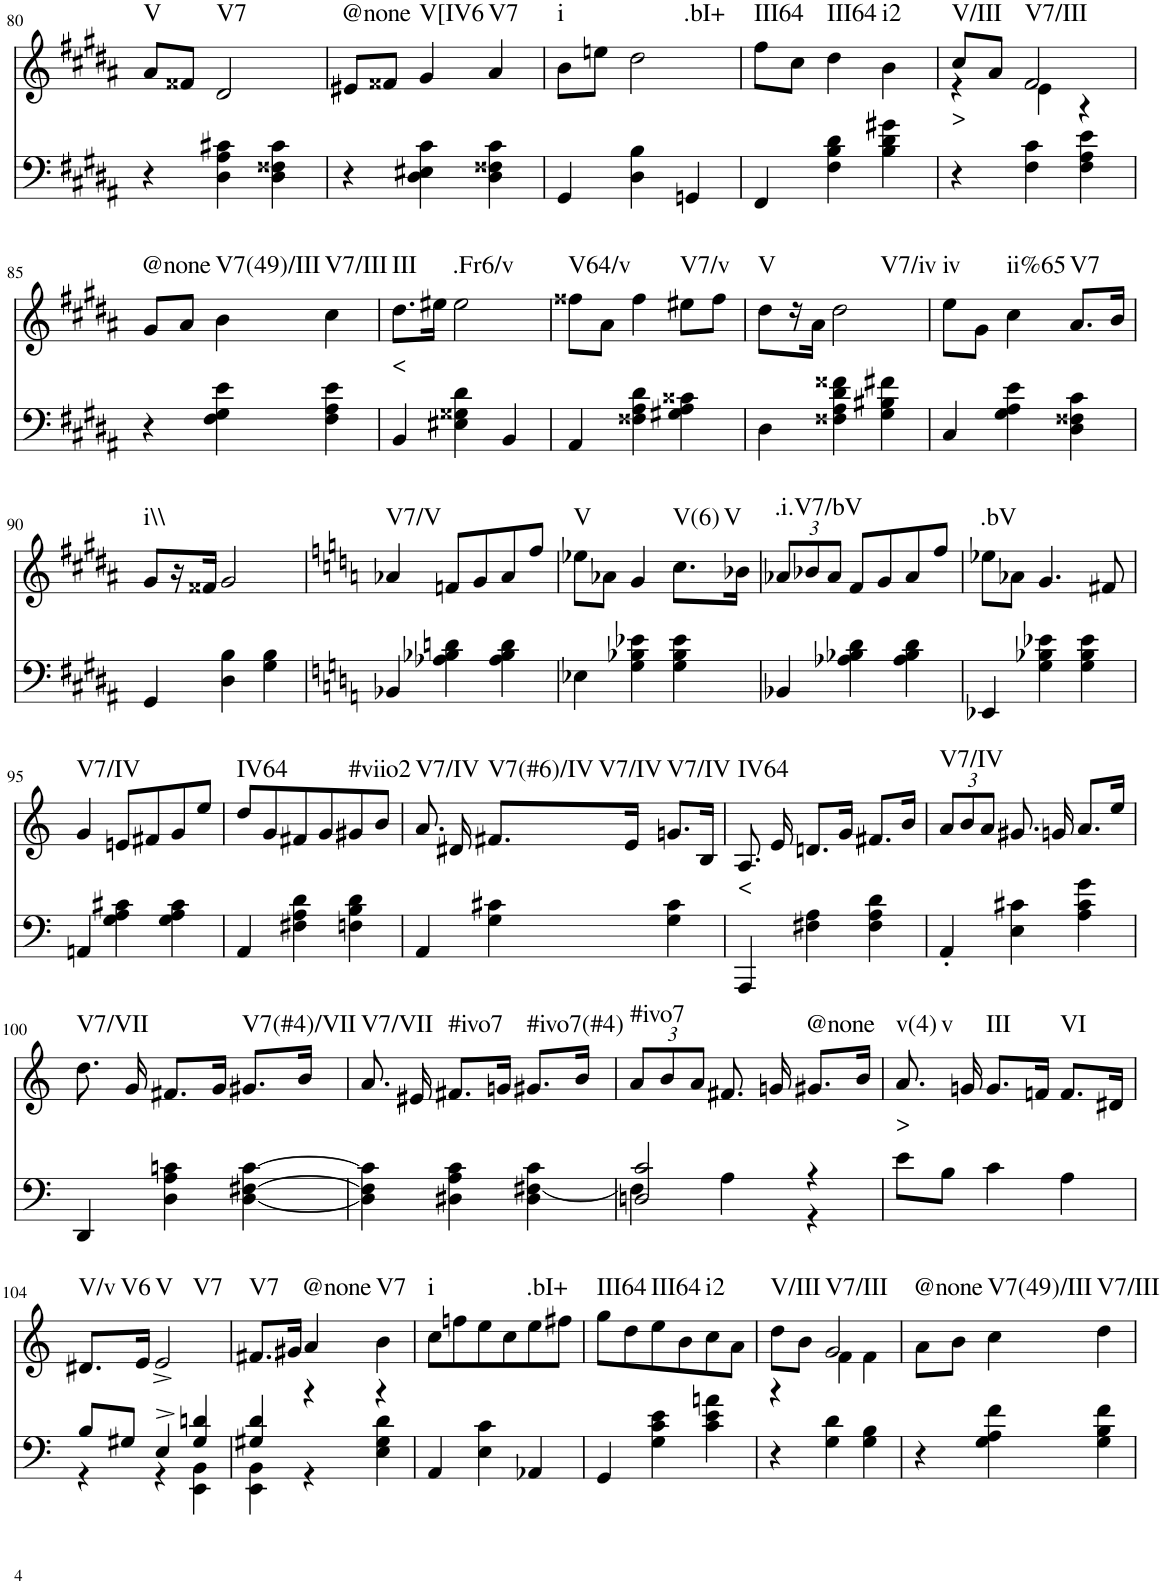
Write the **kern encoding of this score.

**kern	**kern	**text	**harte
*part2	*part1	*part1	*part1
*staff2	*staff1	*staff1	*
*I"piano	*I"piano	*	*
*I'Pno	*I'Pno	*	*
!!LO:PB:g=z
*clefF4	*clefG2	*	*
*k[f#c#g#d#a#]	*k[f#c#g#d#a#]	*	*
*M3/4	*M3/4	*	*
=80	=80	=80	=80
!	!	!	!LO:H:kt=V
4r	8a#/L	.	N
.	8f##X/J	.	.
!	!	!	!LO:H:kt=V7
4D#\ 4A#\ 4c#X\	2d#/	.	N
4D#\ 4F##X\ 4c#\	.	.	.
=81	=81	=81	=81
!	!	!	!LO:H:kt=@none
4r	8e#X/L	.	N
.	8f##X/J	.	.
!	!	!	!LO:H:kt=V[IV6
4D#\ 4E#X\ 4c#\	4g#/	.	N
!	!	!	!LO:H:kt=V7
4D#\ 4F##X\ 4c#\	4a#/	.	N
=82	=82	=82	=82
!	!	!	!LO:H:kt=i
4GG#/	8b\L	.	N
.	8een\J	.	.
!	!	!	!LO:H:kt=.bI+
4D#\ 4B\	2dd#\	.	N
4GGn/	.	.	.
=83	=83	=83	=83
!	!	!	!LO:H:kt=III64
4FF#/	8ff#\L	.	N
.	8cc#\J	.	.
!	!	!	!LO:H:kt=III64
4F#\ 4B\ 4d#\	4dd#\	.	N
!	!	!	!LO:H:kt=i2
4B\ 4d#\ 4g#X\	4b\	.	N
=84	=84	=84	=84
*	*^	*	*
!	!	!	!LO:LY:b	!LO:H:kt=V/III
4r	8cc#/L	4r	>	N
.	8a#/J	.	.	.
!	!	!	!	!LO:H:kt=V7/III
4F#\ 4c#\	2f#/	4e\	.	N
4F#\ 4A#\ 4e\	.	4r	.	.
!!LO:LB:g=z
=85	=85	=85	=85	=85
!	!	!	!	!LO:H:kt=@none
*	*v	*v	*	*
4r	8g#/L	.	N
.	8a#/J	.	.
!	!	!	!LO:H:kt=V7(49)/III
4F#\ 4G#\ 4e\	4b\	.	N
!	!	!	!LO:H:kt=V7/III
4F#\ 4A#\ 4e\	4cc#\	.	N
=86	=86	=86	=86
!	!	!LO:LY:b	!LO:H:kt=III
4BB/	8.dd#\L	<	N
.	16ee#X\Jk	.	.
!	!	!	!LO:H:kt=.Fr6/v
4E#X\ 4G##X\ 4d#\	2ee#\	.	N
4BB/	.	.	.
=87	=87	=87	=87
!	!	!	!LO:H:kt=V64/v
4AA#/	8ff##X\L	.	N
.	8a#\J	.	.
4F##X\ 4A#\ 4d#\	4ff##\	.	.
!	!	!	!LO:H:kt=V7/v
4G#X\ 4A#\ 4c##X\	8ee#X\L	.	N
.	8ff##\J	.	.
=88	=88	=88	=88
!	!	!	!LO:H:kt=V
4D#\	8dd#\L	.	N
.	16r	.	.
.	16a#\JJ	.	.
!	!	!	!LO:H:kt=V7/iv
4F##X\ 4A#\ 4d#\ 4f##X\	2dd#\	.	N
4G#\ 4B#X\ 4f#X\	.	.	.
=89	=89	=89	=89
!	!	!	!LO:H:kt=iv
4C#/	8ee\L	.	N
.	8g#\J	.	.
!	!	!	!LO:H:kt=ii%65
4G#\ 4A#\ 4e\	4cc#\	.	N
!	!	!	!LO:H:kt=V7
4D#\ 4F##X\ 4c#\	8.a#/L	.	N
.	16b/Jk	.	.
!!LO:LB:g=z
=90	=90	=90	=90
!	!	!	!LO:H:kt=i\\
4GG#/	8g#/L	.	N
.	16r	.	.
.	16f##X/JJ	.	.
4D#\ 4B\	2g#/	.	.
4G#\ 4B\	.	.	.
=91	=91	=91	=91
*k[]	*k[]	*	*
!	!	!	!LO:H:kt=V7/V
4BB-X/	4a-X/	.	N
4A-X\ 4B-X\ 4dn\	8fn/L	.	.
.	8g/	.	.
4A-\ 4B-\ 4d\	8a-/	.	.
.	8ff/J	.	.
=92	=92	=92	=92
!	!	!	!LO:H:kt=V
4E-X\	8ee-X\L	.	N
.	8a-X\J	.	.
4G\ 4B-X\ 4e-X\	4g/	.	.
!	!	!	!LO:H:n=1:kt=V(6)
!	!	!	!LO:H:n=2:kt=V
4G\ 4B-\ 4e-\	8.cc\L	.	N N
.	16b-X\Jk	.	.
=93	=93	=93	=93
*	*Xbrackettup	*	*
!	!	!	!LO:H:kt=.i.V7/bV
4BB-X/	12a-X/L	.	N
.	12b-X/	.	.
.	12a-/J	.	.
4A-X\ 4B-X\ 4d\	8f/L	.	.
.	8g/	.	.
4A-\ 4B-\ 4d\	8a-/	.	.
.	8ff/J	.	.
=94	=94	=94	=94
!	!	!	!LO:H:kt=.bV
4EE-X/	8ee-X\L	.	N
.	8a-X\J	.	.
4G\ 4B-X\ 4e-X\	4.g/	.	.
4G\ 4B-\ 4e-\	.	.	.
.	8f#X/	.	.
!!LO:LB:g=z
=95	=95	=95	=95
!	!	!	!LO:H:kt=V7/IV
4AAn/	4g/	.	N
4G\ 4A\ 4c#X\	8en/L	.	.
.	8f#X/	.	.
4G\ 4A\ 4c#\	8g/	.	.
.	8ee/J	.	.
=96	=96	=96	=96
!	!	!	!LO:H:kt=IV64
4AA/	8dd/L	.	N
.	8g/	.	.
4F#X\ 4A\ 4d\	8f#X/	.	.
.	8g/	.	.
!	!	!	!LO:H:kt=#viio2
4Fn\ 4B\ 4d\	8g#X/	.	N
.	8b/J	.	.
=97	=97	=97	=97
!	!	!	!LO:H:kt=V7/IV
4AA/	8.a/	.	N
.	16d#X/	.	.
!	!	!	!LO:H:n=1:kt=V7(#6)/IV
!	!	!	!LO:H:n=2:kt=V7/IV
4G\ 4c#X\	8.f#X/L	.	N N
.	16e/Jk	.	.
!	!	!	!LO:H:kt=V7/IV
4G\ 4c#\	8.gn/L	.	N
.	16B/Jk	.	.
=98	=98	=98	=98
!	!	!LO:LY:b	!LO:H:kt=IV64
4AAA/	8.A/	<	N
.	16e/	.	.
4F#X\ 4A\	8.dn/L	.	.
.	16g/Jk	.	.
4F#\ 4A\ 4d\	8.f#X/L	.	.
.	16b/Jk	.	.
=99	=99	=99	=99
!	!	!	!LO:H:kt=V7/IV
4AA'/	12a/L	.	N
.	12b/	.	.
.	12a/J	.	.
4E\ 4c#X\	8.g#X/	.	.
.	16gn/	.	.
4A\ 4c#\ 4g\	8.a/L	.	.
.	16ee/Jk	.	.
!!LO:LB:g=z
=100	=100	=100	=100
!	!	!	!LO:H:kt=V7/VII
4DD/	8.dd\	.	N
.	16g/	.	.
4D\ 4A\ 4cn\	8.f#X/L	.	.
.	16g/Jk	.	.
!	!	!	!LO:H:kt=V7(#4)/VII
[4D\ [4F#X\ [4c\	8.g#X/L	.	N
.	16b/Jk	.	.
=101	=101	=101	=101
!	!	!	!LO:H:kt=V7/VII
4D\] 4F#\] 4c\]	8.a/	.	N
.	16e#X/	.	.
!	!	!	!LO:H:kt=#ivo7
4D#X\ 4A\ 4c\	8.f#X/L	.	N
.	16gn/Jk	.	.
!	!	!	!LO:H:kt=#ivo7(#4)
4D#\ [4F#X\ 4c\	8.g#X/L	.	N
.	16b/Jk	.	.
=102	=102	=102	=102
*^	*	*	*
!	!	!	!	!LO:H:kt=#ivo7
2Dn/ 2c/	4F#\]	12a/L	.	N
.	.	12b/	.	.
.	.	12a/J	.	.
.	4A\	8.f#X/	.	.
.	.	16gn/	.	.
!	!	!	!	!LO:H:kt=@none
4r	4r	8.g#X/L	.	N
.	.	16b/Jk	.	.
*v	*v	*	*	*
=103	=103	=103	=103
!	!	!LO:LY:b	!LO:H:n=1:kt=v(4)
!	!	!	!LO:H:n=2:kt=v
8e\L	8.a/	>	N N
8B\J	.	.	.
.	16gn/	.	.
!	!	!	!LO:H:kt=III
4c\	8.g/L	.	N
.	16fn/Jk	.	.
!	!	!	!LO:H:kt=VI
4A\	8.f/L	.	N
.	16d#X/Jk	.	.
!!LO:LB:g=z
=104	=104	=104	=104
*^	*	*	*
!	!	!	!	!LO:H:n=1:kt=V/v
!	!	!	!	!LO:H:n=2:kt=V6
8B/L	4r	8.d#X/L	.	N N
8G#X/J	.	.	.	.
.	.	16e/Jk	.	.
!	!	!	!	!LO:H:n=1:kt=V
!	!	!	!	!LO:H:n=2:kt=V7
4E^/	4r	2e^/	.	N N
4G#/ 4dn/	4EE\ 4BB\	.	.	.
=105	=105	=105	=105	=105
!	!	!	!	!LO:H:kt=V7
4G#X/ 4d/	4EE\ 4BB\	8.f#X/L	.	N
.	.	16g#X/Jk	.	.
!	!	!	!	!LO:H:kt=@none
4r	4r	4a/	.	N
!	!	!	!	!LO:H:kt=V7
4r	4E\ 4G#\ 4d\	4b\	.	N
=106	=106	=106	=106	=106
!	!	!	!	!LO:H:kt=i
*v	*v	*	*	*
4AA/	8cc\L	.	N
.	8ffn\	.	.
4E\ 4c\	8ee\	.	.
.	8cc\	.	.
!	!	!	!LO:H:kt=.bI+
4AA-X/	8ee\	.	N
.	8ff#X\J	.	.
=107	=107	=107	=107
!	!	!	!LO:H:kt=III64
4GG/	8gg\L	.	N
.	8dd\	.	.
!	!	!	!LO:H:kt=III64
4G\ 4c\ 4e\	8ee\	.	N
.	8b\	.	.
!	!	!	!LO:H:kt=i2
4c\ 4e\ 4an\	8cc\	.	N
.	8a\J	.	.
=108	=108	=108	=108
*	*^	*	*
!	!	!	!	!LO:H:kt=V/III
4r	8dd\L	4r	.	N
.	8b\J	.	.	.
!	!	!	!	!LO:H:kt=V7/III
4G\ 4d\	2g/	4f\	.	N
4G\ 4B\	.	4f\	.	.
=109	=109	=109	=109	=109
!	!	!	!	!LO:H:kt=@none
*	*v	*v	*	*
4r	8a\L	.	N
.	8b\J	.	.
!	!	!	!LO:H:kt=V7(49)/III
4G\ 4A\ 4f\	4cc\	.	N
!	!	!	!LO:H:kt=V7/III
4G\ 4B\ 4f\	4dd\	.	N
=	=	=	=
*-	*-	*-	*-
